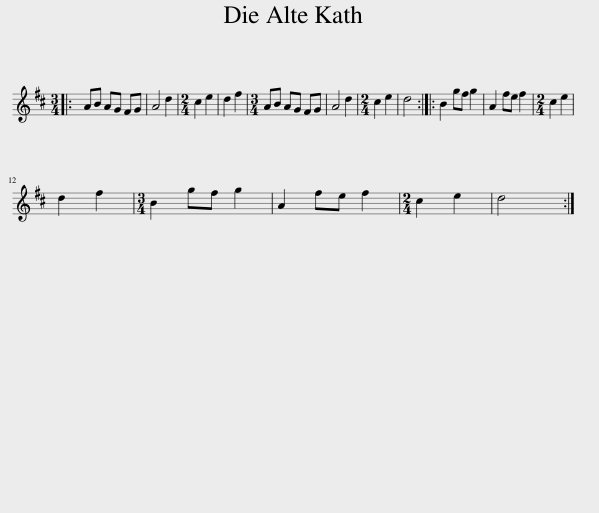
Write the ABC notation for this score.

X:1
L:1/8
M:3/4
I:linebreak $
K:D
V:1 treble
V:1
|: AB AG FG | A4 d2 |[M:2/4] c2 e2 | d2 f2 |[M:3/4] AB AG FG | %5
 A4 d2 |[M:2/4] c2 e2 | d4 :: B2 gf g2 | A2 fe f2 | %10
[M:2/4] c2 e2 |$ d2 f2 |[M:3/4] B2 gf g2 | A2 fe f2 |[M:2/4] c2 e2 | %15
 d4 :| %16
